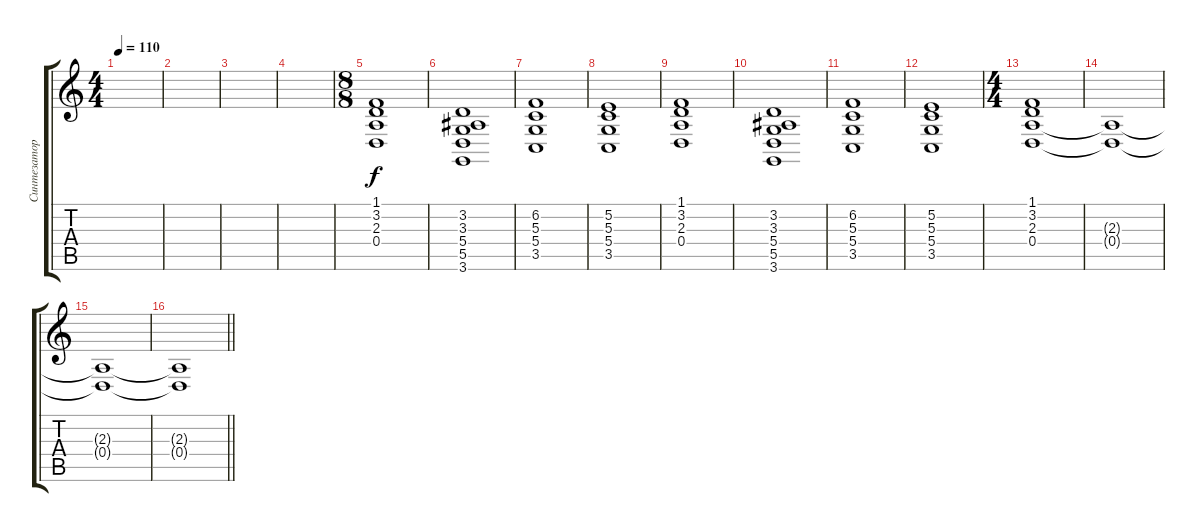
\track ("Синтезатор" "Синтезатор") {instrument synthstrings1}
\staff {score tabs}
\tuning (E4 B3 G3 D3 A2 E2) {hide}
\ts (4 4)
\tempo 110
\clef g2
\ks c
|
|
|
|
\ts (8 8)
(1.1 3.2 2.3 0.4).1 |
(3.2 3.3 5.4 5.5 3.6).1 |
(6.2 5.3 5.4 3.5).1 |
(5.2 5.3 5.4 3.5).1 |
(1.1 3.2 2.3 0.4).1 |
(3.2 3.3 5.4 5.5 3.6).1 |
(6.2 5.3 5.4 3.5).1 |
(5.2 5.3 5.4 3.5).1 |
\ts (4 4)
(1.1 3.2 2.3 0.4).1 |
(2.3{t} 0.4{t}).1{volume 8} |
(2.3{t} 0.4{t}).1{volume 8} |
\barLineRight lightlight
(2.3{t} 0.4{t}).1{volume 8}
